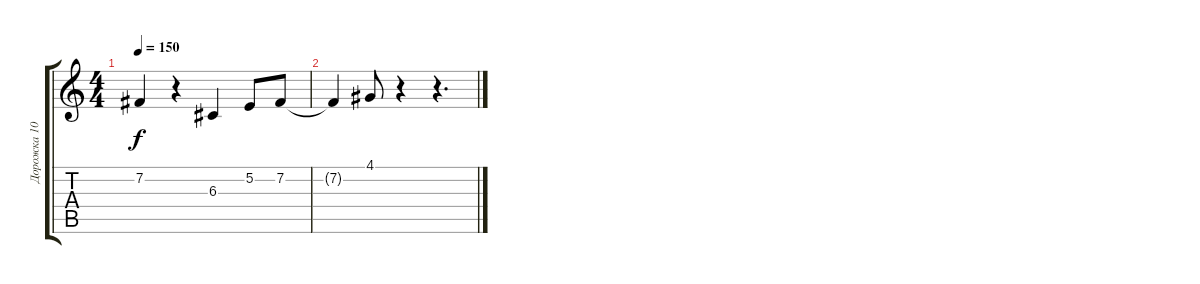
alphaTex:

\track ("Дорожка 10" "Дорожка 10") {instrument clarinet}
\staff {score tabs}
\tuning (E4 B3 G3 D3 A2 E2) {hide}
\ts (4 4)
\tempo 150
\clef g2
\ks c
7.2{t}.4{dy f volume 1} r.4 6.3.4 5.2.8 7.2.8 |
7.2{t}.4{volume 1} 4.1.8 r.4 r.4{d}
